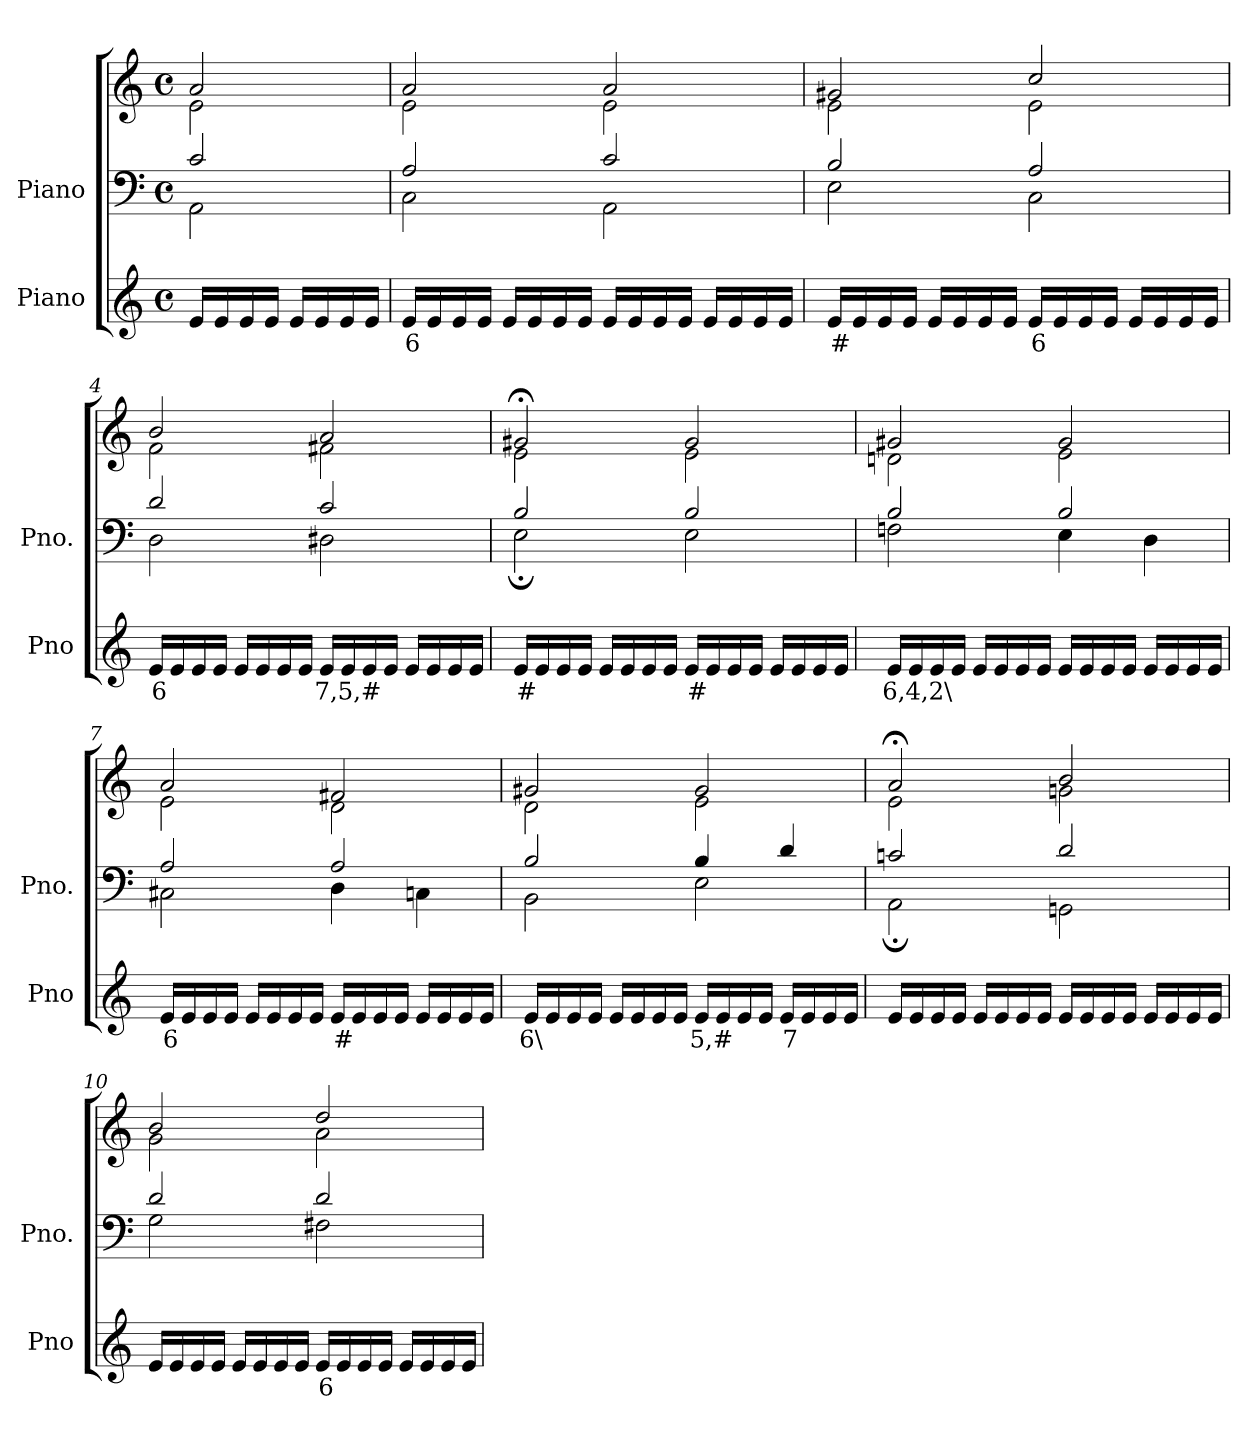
**kern	**text	**kern	**kern
*part2	*part2	*part1	*part1
*staff3	*staff3	*staff2	*staff1
*I"Piano	*	*I"Piano	*
*I'Pno	*	*I'Pno.	*
*clefG2	*	*clefF4	*clefG2
*k[]	*	*k[]	*k[]
*M4/4	*	*M4/4	*M4/4
*met(c)	*	*met(c)	*met(c)
=1	=1	=1	=1
*	*	*^	*^
16e/LL	.	2c/	2AA\	2a/	2e\
16e/	.	.	.	.	.
16e/	.	.	.	.	.
16e/JJ	.	.	.	.	.
16e/LL	.	.	.	.	.
16e/	.	.	.	.	.
16e/	.	.	.	.	.
16e/JJ	.	.	.	.	.
=2	=2	=2	=2	=2	=2
!	!LO:LY:b	!	!	!	!
16e/LL	6	2A/	2C\	2a/	2e\
16e/	.	.	.	.	.
16e/	.	.	.	.	.
16e/JJ	.	.	.	.	.
16e/LL	.	.	.	.	.
16e/	.	.	.	.	.
16e/	.	.	.	.	.
16e/JJ	.	.	.	.	.
16e/LL	.	2c/	2AA\	2a/	2e\
16e/	.	.	.	.	.
16e/	.	.	.	.	.
16e/JJ	.	.	.	.	.
16e/LL	.	.	.	.	.
16e/	.	.	.	.	.
16e/	.	.	.	.	.
16e/JJ	.	.	.	.	.
=3	=3	=3	=3	=3	=3
!	!LO:LY:b	!	!	!	!
16e/LL	#	2B/	2E\	2g#X/	2e\
16e/	.	.	.	.	.
16e/	.	.	.	.	.
16e/JJ	.	.	.	.	.
16e/LL	.	.	.	.	.
16e/	.	.	.	.	.
16e/	.	.	.	.	.
16e/JJ	.	.	.	.	.
!	!LO:LY:b	!	!	!	!
16e/LL	6	2A/	2C\	2cc/	2e\
16e/	.	.	.	.	.
16e/	.	.	.	.	.
16e/JJ	.	.	.	.	.
16e/LL	.	.	.	.	.
16e/	.	.	.	.	.
16e/	.	.	.	.	.
16e/JJ	.	.	.	.	.
=4	=4	=4	=4	=4	=4
!	!LO:LY:b	!	!	!	!
16e/LL	6	2d/	2D\	2b/	2f\
16e/	.	.	.	.	.
16e/	.	.	.	.	.
16e/JJ	.	.	.	.	.
16e/LL	.	.	.	.	.
16e/	.	.	.	.	.
16e/	.	.	.	.	.
16e/JJ	.	.	.	.	.
!	!LO:LY:b	!	!	!	!
16e/LL	7,5,#	2c/	2D#X\	2a/	2f#X\
16e/	.	.	.	.	.
16e/	.	.	.	.	.
16e/JJ	.	.	.	.	.
16e/LL	.	.	.	.	.
16e/	.	.	.	.	.
16e/	.	.	.	.	.
16e/JJ	.	.	.	.	.
=5	=5	=5	=5	=5	=5
!	!LO:LY:b	!	!	!	!
16e/LL	#	2B/	2E;\	2g#X;</	2e\
16e/	.	.	.	.	.
16e/	.	.	.	.	.
16e/JJ	.	.	.	.	.
16e/LL	.	.	.	.	.
16e/	.	.	.	.	.
16e/	.	.	.	.	.
16e/JJ	.	.	.	.	.
!	!LO:LY:b	!	!	!	!
16e/LL	#	2B/	2E\	2g#/	2e\
16e/	.	.	.	.	.
16e/	.	.	.	.	.
16e/JJ	.	.	.	.	.
16e/LL	.	.	.	.	.
16e/	.	.	.	.	.
16e/	.	.	.	.	.
16e/JJ	.	.	.	.	.
=6	=6	=6	=6	=6	=6
!	!LO:LY:b	!	!	!	!
16e/LL	6,4,2\	2B/	2Fn\	2g#X/	2dn\
16e/	.	.	.	.	.
16e/	.	.	.	.	.
16e/JJ	.	.	.	.	.
16e/LL	.	.	.	.	.
16e/	.	.	.	.	.
16e/	.	.	.	.	.
16e/JJ	.	.	.	.	.
!	!LO:LY:b	!	!	!	!
16e/LL	_	2B/	4E\	2g#/	2e\
16e/	.	.	.	.	.
16e/	.	.	.	.	.
16e/JJ	.	.	.	.	.
!	!LO:LY:b	!	!	!	!
16e/LL	_	.	4D\	.	.
16e/	.	.	.	.	.
16e/	.	.	.	.	.
16e/JJ	.	.	.	.	.
=7	=7	=7	=7	=7	=7
!	!LO:LY:b	!	!	!	!
16e/LL	6	2A/	2C#X\	2a/	2e\
16e/	.	.	.	.	.
16e/	.	.	.	.	.
16e/JJ	.	.	.	.	.
16e/LL	.	.	.	.	.
16e/	.	.	.	.	.
16e/	.	.	.	.	.
16e/JJ	.	.	.	.	.
!	!LO:LY:b	!	!	!	!
16e/LL	#	2A/	4D\	2f#X/	2d\
16e/	.	.	.	.	.
16e/	.	.	.	.	.
16e/JJ	.	.	.	.	.
!	!LO:LY:b	!	!	!	!
16e/LL	_	.	4Cn\	.	.
16e/	.	.	.	.	.
16e/	.	.	.	.	.
16e/JJ	.	.	.	.	.
=8	=8	=8	=8	=8	=8
!	!LO:LY:b	!	!	!	!
16e/LL	6\	2B/	2BB\	2g#X/	2d\
16e/	.	.	.	.	.
16e/	.	.	.	.	.
16e/JJ	.	.	.	.	.
16e/LL	.	.	.	.	.
16e/	.	.	.	.	.
16e/	.	.	.	.	.
16e/JJ	.	.	.	.	.
!	!LO:LY:b	!	!	!	!
16e/LL	5,#	4B/	2E\	2g#/	2e\
16e/	.	.	.	.	.
16e/	.	.	.	.	.
16e/JJ	.	.	.	.	.
!	!LO:LY:b	!	!	!	!
16e/LL	7	4d/	.	.	.
16e/	.	.	.	.	.
16e/	.	.	.	.	.
16e/JJ	.	.	.	.	.
=9	=9	=9	=9	=9	=9
16e/LL	.	2cn/	2AA;\	2a;</	2e\
16e/	.	.	.	.	.
16e/	.	.	.	.	.
16e/JJ	.	.	.	.	.
16e/LL	.	.	.	.	.
16e/	.	.	.	.	.
16e/	.	.	.	.	.
16e/JJ	.	.	.	.	.
16e/LL	.	2d/	2GGn\	2b/	2gn\
16e/	.	.	.	.	.
16e/	.	.	.	.	.
16e/JJ	.	.	.	.	.
16e/LL	.	.	.	.	.
16e/	.	.	.	.	.
16e/	.	.	.	.	.
16e/JJ	.	.	.	.	.
=10	=10	=10	=10	=10	=10
16e/LL	.	2d/	2G\	2b/	2g\
16e/	.	.	.	.	.
16e/	.	.	.	.	.
16e/JJ	.	.	.	.	.
16e/LL	.	.	.	.	.
16e/	.	.	.	.	.
16e/	.	.	.	.	.
16e/JJ	.	.	.	.	.
!	!LO:LY:b	!	!	!	!
16e/LL	6	2d/	2F#X\	2dd/	2a\
16e/	.	.	.	.	.
16e/	.	.	.	.	.
16e/JJ	.	.	.	.	.
16e/LL	.	.	.	.	.
16e/	.	.	.	.	.
16e/	.	.	.	.	.
16e/JJ	.	.	.	.	.
*	*	*v	*v	*	*
*	*	*	*v	*v
=	=	=	=
*-	*-	*-	*-
